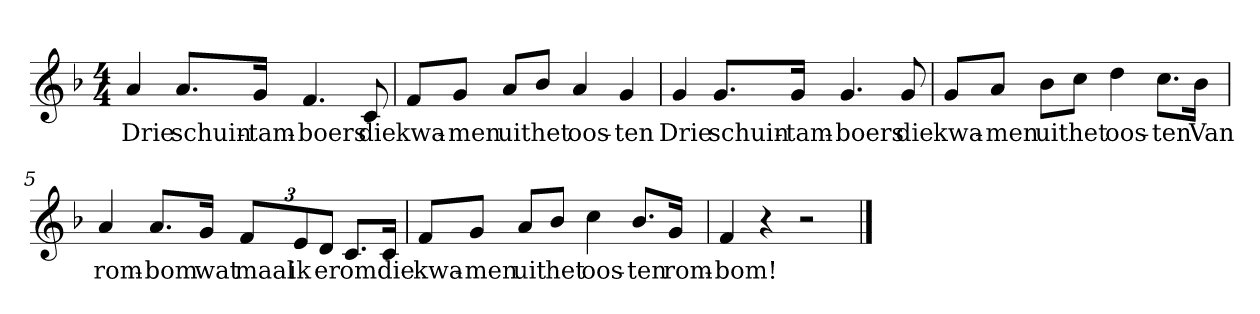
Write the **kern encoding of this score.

**kern	**text
*part1	*part1
*staff1	*staff1
*clefG2	*
*k[b-]	*
*F:	*
*M4/4	*
*MM120	*
=1	=1
4a	Drie
8.a/L	schuin-
16g/Jk	-tam-
4.f	-boers
8c	die
=2	=2
8f/L	kwa-
8g/J	-men
8a/L	uit
8b-/J	het
4a	oos-
4g	-ten
=3	=3
4g	Drie
8.g/L	schuin-
16g/Jk	-tam-
4.g	-boers
8g	die
=4	=4
8g/L	kwa-
8a/J	-men
8b-\L	uit
8cc\J	het
4dd	oos-
8.cc\L	-ten
16b-\Jk	Van
=5	=5
4a	rom-
8.a/L	-bom
16g/Jk	wat
12f/L	maal
12e/	ik
12d/J	er
8.c/L	om
16c/Jk	die
=6	=6
8f/L	kwa-
8g/J	-men
8a/L	uit
8b-/J	het
4cc	oos-
8.b-/L	-ten
16g/Jk	rom-
=7	=7
4f	-bom!
4r	.
2r	.
==	==
*-	*-
